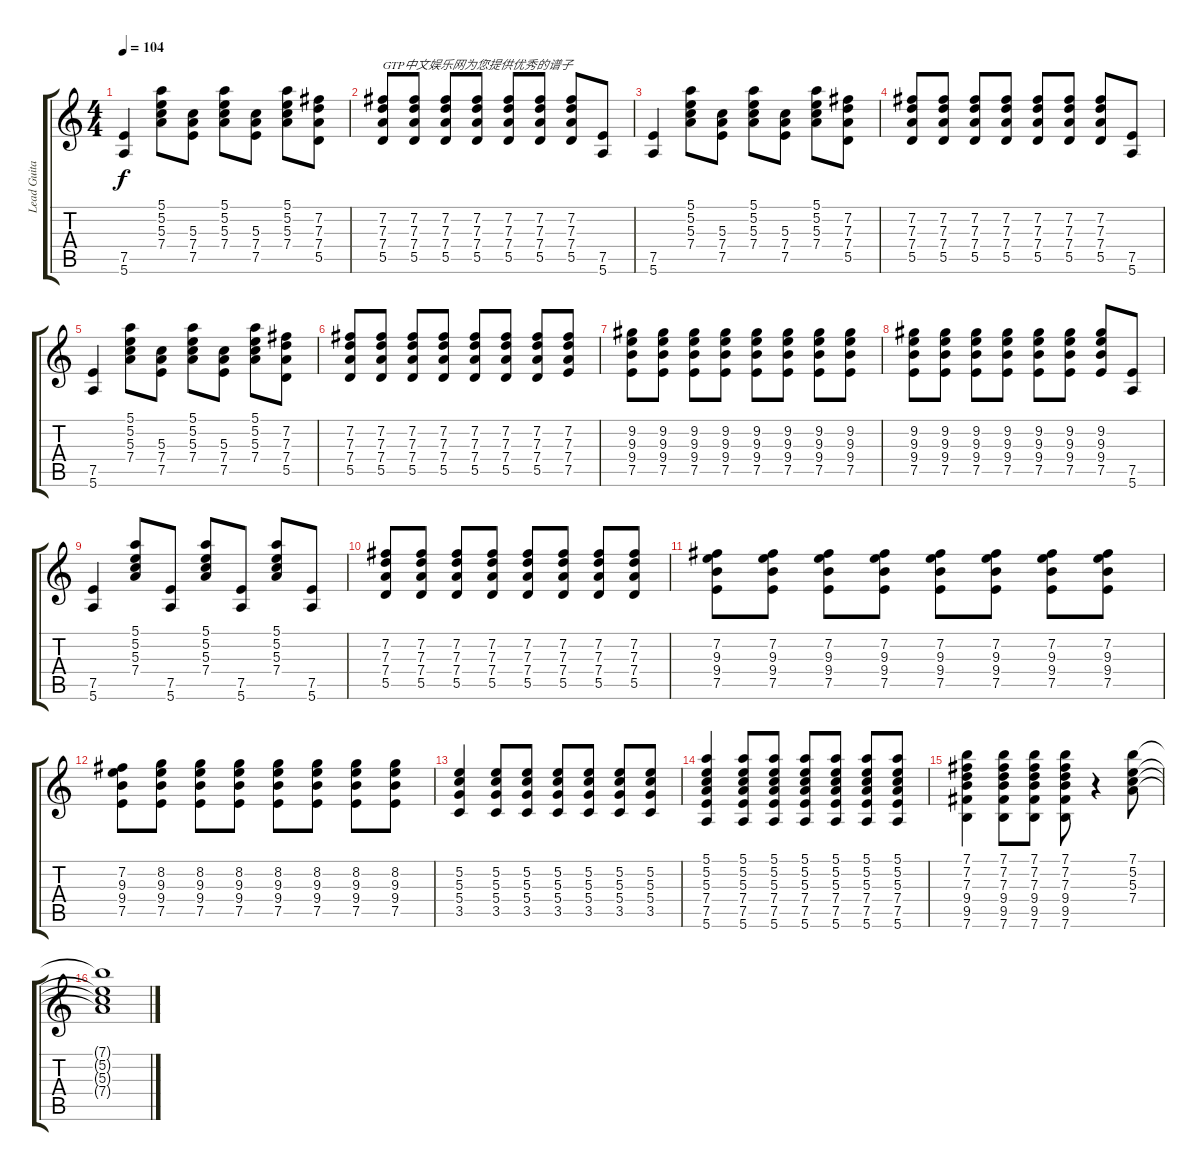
\track ("Lead Guitar" "Lead Guita") {instrument distortionguitar}
\staff {score tabs}
\tuning (E4 B3 G3 D3 A2 E2) {hide}
\ts (4 4)
\tempo 104
\clef g2
\ks c
(7.5 5.6).4{dy f instrument distortionguitar} (5.1 5.2 5.3 7.4).8 (5.3 7.4 7.5).8 (5.1 5.2 5.3 7.4).8 (5.3 7.4 7.5).8 (5.1 5.2 5.3 7.4).8 (7.2 7.3 7.4 5.5).8 |
(7.2 7.3 7.4 5.5).8{txt "GTP中文娱乐网为您提供优秀的谱子"} (7.2 7.3 7.4 5.5).8 (7.2 7.3 7.4 5.5).8 (7.2 7.3 7.4 5.5).8 (7.2 7.3 7.4 5.5).8 (7.2 7.3 7.4 5.5).8 (7.2 7.3 7.4 5.5).8 (7.5 5.6).8 |
(7.5 5.6).4 (5.1 5.2 5.3 7.4).8 (5.3 7.4 7.5).8 (5.1 5.2 5.3 7.4).8 (5.3 7.4 7.5).8 (5.1 5.2 5.3 7.4).8 (7.2 7.3 7.4 5.5).8 |
(7.2 7.3 7.4 5.5).8 (7.2 7.3 7.4 5.5).8 (7.2 7.3 7.4 5.5).8 (7.2 7.3 7.4 5.5).8 (7.2 7.3 7.4 5.5).8 (7.2 7.3 7.4 5.5).8 (7.2 7.3 7.4 5.5).8 (7.5 5.6).8 |
(7.5 5.6).4 (5.1 5.2 5.3 7.4).8 (5.3 7.4 7.5).8 (5.1 5.2 5.3 7.4).8 (5.3 7.4 7.5).8 (5.1 5.2 5.3 7.4).8 (7.2 7.3 7.4 5.5).8 |
(7.2 7.3 7.4 5.5).8 (7.2 7.3 7.4 5.5).8 (7.2 7.3 7.4 5.5).8 (7.2 7.3 7.4 5.5).8 (7.2 7.3 7.4 5.5).8 (7.2 7.3 7.4 5.5).8 (7.2 7.3 7.4 5.5).8 (7.2 7.3 7.4 7.5).8 |
(9.2 9.3 9.4 7.5).8 (9.2 9.3 9.4 7.5).8 (9.2 9.3 9.4 7.5).8 (9.2 9.3 9.4 7.5).8 (9.2 9.3 9.4 7.5).8 (9.2 9.3 9.4 7.5).8 (9.2 9.3 9.4 7.5).8 (9.2 9.3 9.4 7.5).8 |
(9.2 9.3 9.4 7.5).8 (9.2 9.3 9.4 7.5).8 (9.2 9.3 9.4 7.5).8 (9.2 9.3 9.4 7.5).8 (9.2 9.3 9.4 7.5).8 (9.2 9.3 9.4 7.5).8 (9.2 9.3 9.4 7.5).8 (7.5 5.6).8 |
(7.5 5.6).4 (5.1 5.2 5.3 7.4).8 (7.5 5.6).8 (5.1 5.2 5.3 7.4).8 (7.5 5.6).8 (5.1 5.2 5.3 7.4).8 (7.5 5.6).8 |
(7.2 7.3 7.4 5.5).8 (7.2 7.3 7.4 5.5).8 (7.2 7.3 7.4 5.5).8 (7.2 7.3 7.4 5.5).8 (7.2 7.3 7.4 5.5).8 (7.2 7.3 7.4 5.5).8 (7.2 7.3 7.4 5.5).8 (7.2 7.3 7.4 5.5).8 |
(7.2 9.3 9.4 7.5).8 (7.2 9.3 9.4 7.5).8 (7.2 9.3 9.4 7.5).8 (7.2 9.3 9.4 7.5).8 (7.2 9.3 9.4 7.5).8 (7.2 9.3 9.4 7.5).8 (7.2 9.3 9.4 7.5).8 (7.2 9.3 9.4 7.5).8 |
(7.2 9.3 9.4 7.5).8 (8.2 9.3 9.4 7.5).8 (8.2 9.3 9.4 7.5).8 (8.2 9.3 9.4 7.5).8 (8.2 9.3 9.4 7.5).8 (8.2 9.3 9.4 7.5).8 (8.2 9.3 9.4 7.5).8 (8.2 9.3 9.4 7.5).8 |
(5.2 5.3 5.4 3.5).4 (5.2 5.3 5.4 3.5).8 (5.2 5.3 5.4 3.5).8 (5.2 5.3 5.4 3.5).8 (5.2 5.3 5.4 3.5).8 (5.2 5.3 5.4 3.5).8 (5.2 5.3 5.4 3.5).8 |
(5.1 5.2 5.3 7.4 7.5 5.6).4 (5.1 5.2 5.3 7.4 7.5 5.6).8 (5.1 5.2 5.3 7.4 7.5 5.6).8 (5.1 5.2 5.3 7.4 7.5 5.6).8 (5.1 5.2 5.3 7.4 7.5 5.6).8 (5.1 5.2 5.3 7.4 7.5 5.6).8 (5.1 5.2 5.3 7.4 7.5 5.6).8 |
(7.1 7.2 7.3 9.4 9.5 7.6).4 (7.1 7.2 7.3 9.4 9.5 7.6).8 (7.1 7.2 7.3 9.4 9.5 7.6).8 (7.1 7.2 7.3 9.4 9.5 7.6).8 r.4 (7.1 5.2 5.3 7.4).8 |
(7.1{t} 5.2{t} 5.3{t} 7.4{t}).1
